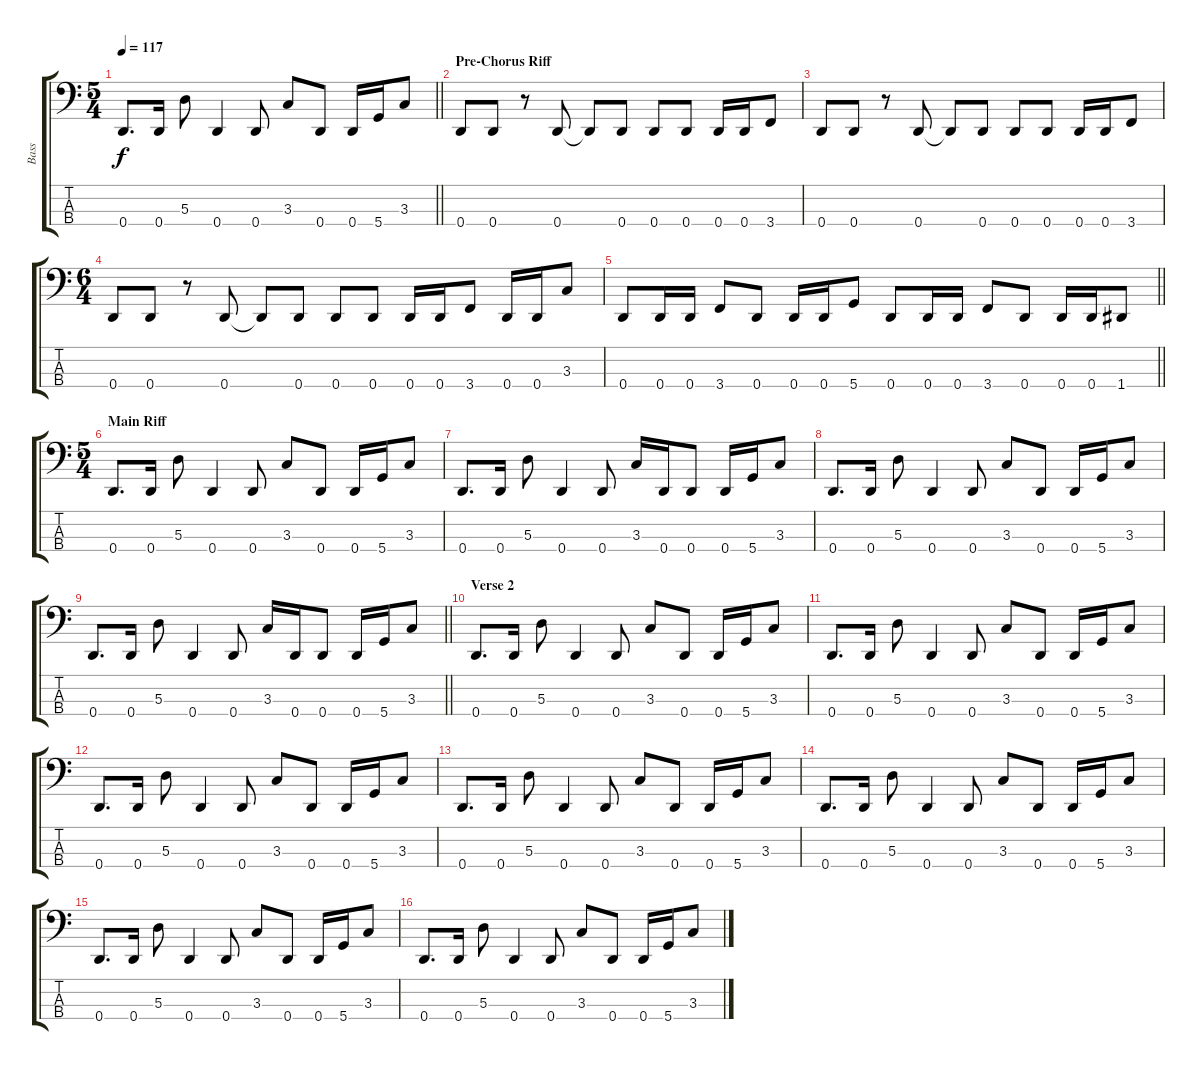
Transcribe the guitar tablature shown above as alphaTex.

\track ("Bass" "Bass") {instrument electricbasspick}
\staff {score tabs}
\tuning (G2 D2 A1 D1) {hide}
\ts (5 4)
\tempo 117
\clef f4
\barLineRight lightlight
\ks c
0.4.8{d dy f} 0.4.16 5.3.8 0.4.4 0.4.8 3.3.8 0.4.8 0.4.16 5.4.16 3.3.8 |
\section ("" "Pre-Chorus Riff")
0.4.8 0.4.8 r.8 0.4.8 0.4{t}.8 0.4.8 0.4.8 0.4.8 0.4.16 0.4.16 3.4.8 |
0.4.8 0.4.8 r.8 0.4.8 0.4{t}.8 0.4.8 0.4.8 0.4.8 0.4.16 0.4.16 3.4.8 |
\ts (6 4)
0.4.8 0.4.8 r.8 0.4.8 0.4{t}.8 0.4.8 0.4.8 0.4.8 0.4.16 0.4.16 3.4.8 0.4.16 0.4.16 3.3.8 |
\barLineRight lightlight
0.4.8 0.4.16 0.4.16 3.4.8 0.4.8 0.4.16 0.4.16 5.4.8 0.4.8 0.4.16 0.4.16 3.4.8 0.4.8 0.4.16 0.4.16 1.4.8 |
\ts (5 4)
\section ("" "Main Riff")
0.4.8{d} 0.4.16 5.3.8 0.4.4 0.4.8 3.3.8 0.4.8 0.4.16 5.4.16 3.3.8 |
0.4.8{d} 0.4.16 5.3.8 0.4.4 0.4.8 3.3.16 0.4.16 0.4.8 0.4.16 5.4.16 3.3.8 |
0.4.8{d} 0.4.16 5.3.8 0.4.4 0.4.8 3.3.8 0.4.8 0.4.16 5.4.16 3.3.8 |
\barLineRight lightlight
0.4.8{d} 0.4.16 5.3.8 0.4.4 0.4.8 3.3.16 0.4.16 0.4.8 0.4.16 5.4.16 3.3.8 |
\section ("" "Verse 2")
0.4.8{d} 0.4.16 5.3.8 0.4.4 0.4.8 3.3.8 0.4.8 0.4.16 5.4.16 3.3.8 |
0.4.8{d} 0.4.16 5.3.8 0.4.4 0.4.8 3.3.8 0.4.8 0.4.16 5.4.16 3.3.8 |
0.4.8{d} 0.4.16 5.3.8 0.4.4 0.4.8 3.3.8 0.4.8 0.4.16 5.4.16 3.3.8 |
0.4.8{d} 0.4.16 5.3.8 0.4.4 0.4.8 3.3.8 0.4.8 0.4.16 5.4.16 3.3.8 |
0.4.8{d} 0.4.16 5.3.8 0.4.4 0.4.8 3.3.8 0.4.8 0.4.16 5.4.16 3.3.8 |
0.4.8{d} 0.4.16 5.3.8 0.4.4 0.4.8 3.3.8 0.4.8 0.4.16 5.4.16 3.3.8 |
0.4.8{d} 0.4.16 5.3.8 0.4.4 0.4.8 3.3.8 0.4.8 0.4.16 5.4.16 3.3.8
